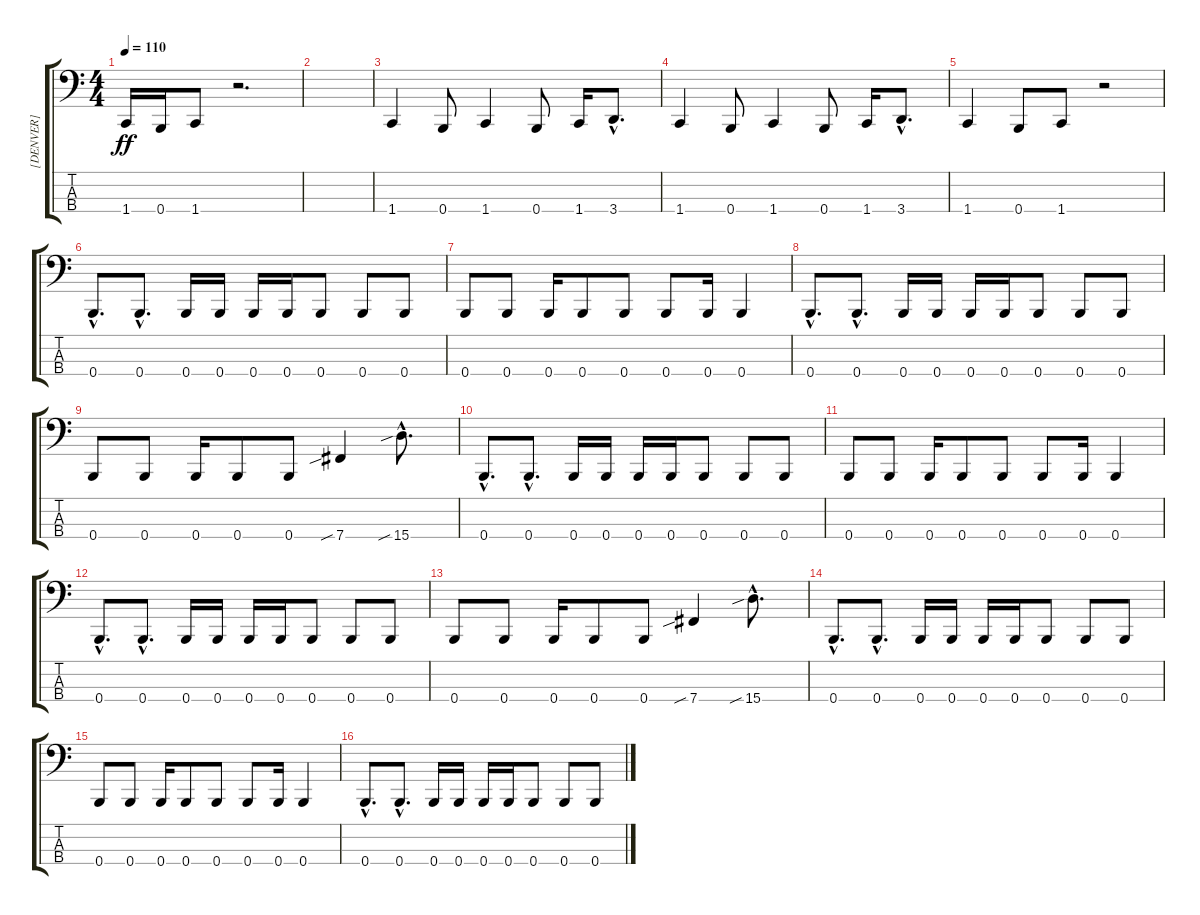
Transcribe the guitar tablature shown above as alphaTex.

\track ("[DENVER]" "[DENVER]") {instrument slapbass2}
\staff {score tabs}
\tuning (E2 B1 Gb1 B0) {hide}
\ts (4 4)
\tempo 110
\clef f4
\ks c
1.4.16{dy ff} 0.4.16 1.4.8 r.2{d} |
|
1.4.4 0.4.8 1.4.4 0.4.8 1.4.16 3.4{hac}.8{d} |
1.4.4 0.4.8 1.4.4 0.4.8 1.4.16 3.4{hac}.8{d} |
1.4.4 0.4.8 1.4.8 r.2 |
0.4{hac}.8{d} 0.4{hac}.8{d} 0.4.16 0.4.16 0.4.16 0.4.16 0.4.8 0.4.8 0.4.8 |
0.4.8 0.4.8 0.4.16 0.4.8 0.4.8 0.4.8 0.4.16 0.4.4 |
0.4{hac}.8{d} 0.4{hac}.8{d} 0.4.16 0.4.16 0.4.16 0.4.16 0.4.8 0.4.8 0.4.8 |
0.4.8 0.4.8 0.4.16 0.4.8 0.4.8 7.4{sib}.4 15.4{sib hac}.8{d} |
0.4{hac}.8{d} 0.4{hac}.8{d} 0.4.16 0.4.16 0.4.16 0.4.16 0.4.8 0.4.8 0.4.8 |
0.4.8 0.4.8 0.4.16 0.4.8 0.4.8 0.4.8 0.4.16 0.4.4 |
0.4{hac}.8{d} 0.4{hac}.8{d} 0.4.16 0.4.16 0.4.16 0.4.16 0.4.8 0.4.8 0.4.8 |
0.4.8 0.4.8 0.4.16 0.4.8 0.4.8 7.4{sib}.4 15.4{sib hac}.8{d} |
0.4{hac}.8{d} 0.4{hac}.8{d} 0.4.16 0.4.16 0.4.16 0.4.16 0.4.8 0.4.8 0.4.8 |
0.4.8 0.4.8 0.4.16 0.4.8 0.4.8 0.4.8 0.4.16 0.4.4 |
0.4{hac}.8{d} 0.4{hac}.8{d} 0.4.16 0.4.16 0.4.16 0.4.16 0.4.8 0.4.8 0.4.8
